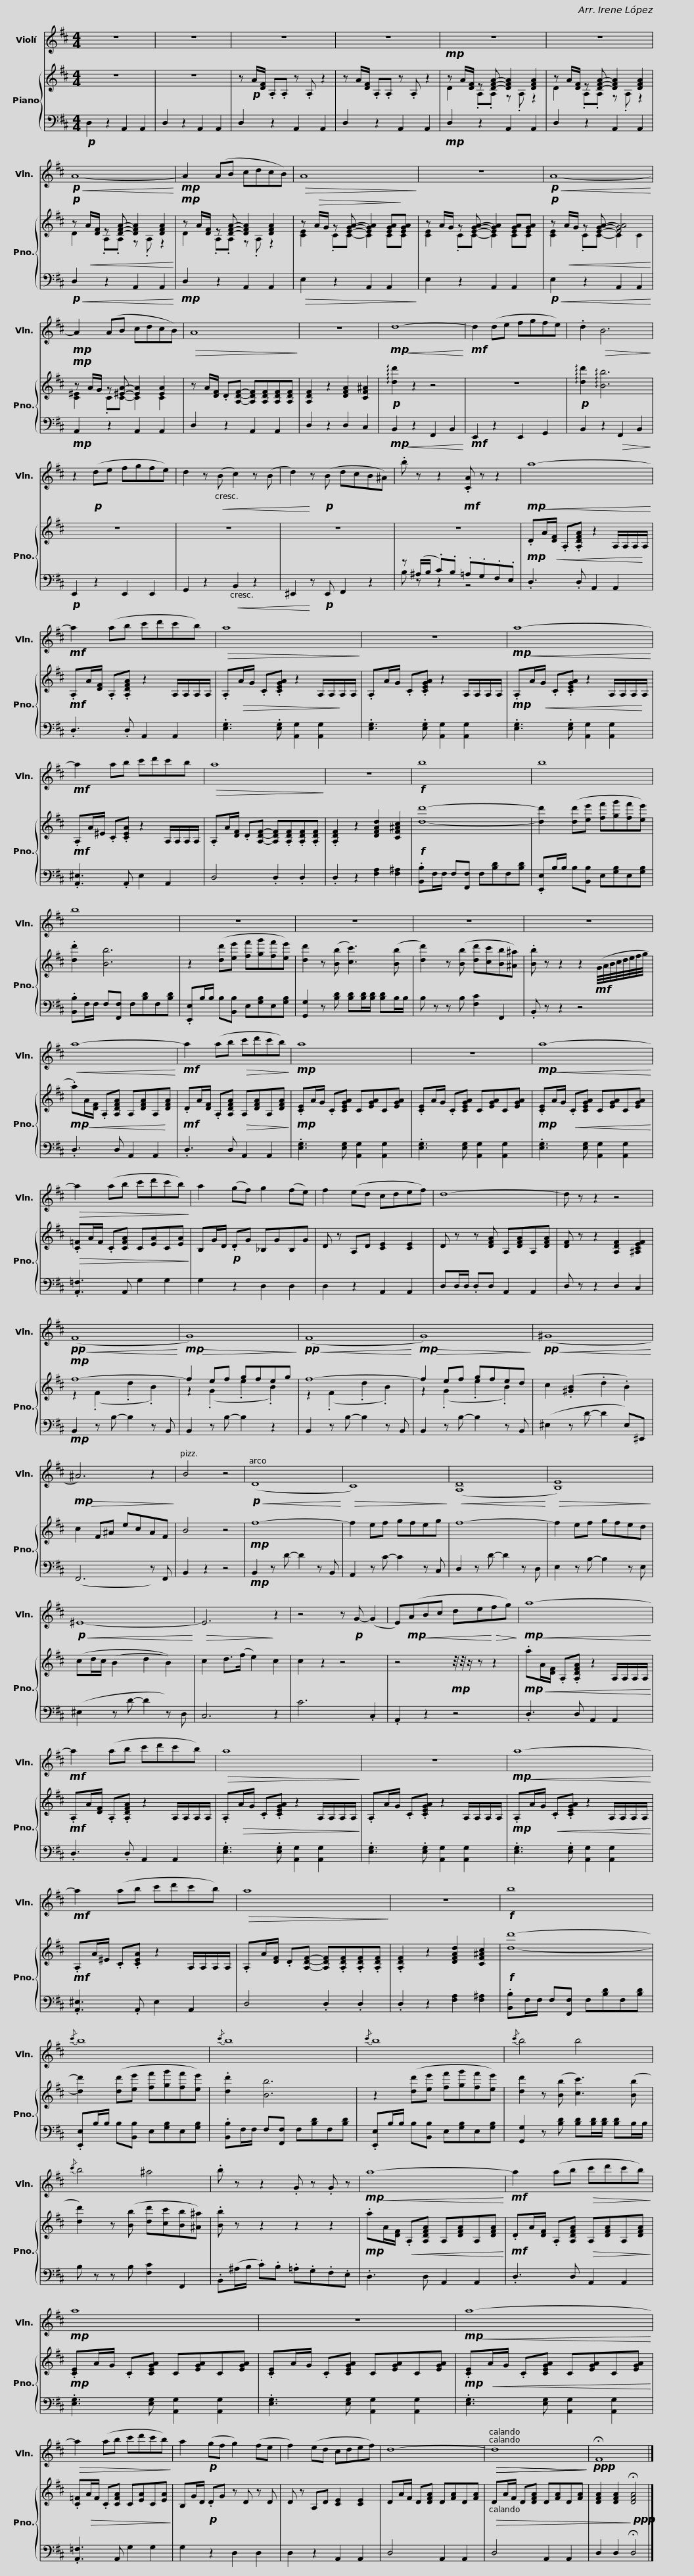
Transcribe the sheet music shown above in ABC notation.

X:1
%%score 1 { ( 2 4 ) | ( 3 5 ) }
L:1/8
M:4/4
I:linebreak $
K:D
V:1 treble
V:2 treble
V:4 treble
V:3 bass
V:5 bass
V:1
 z8 | z8 | z8 | z8 | z8 |$ %5
 z8 |!p!!<(! A8-!<)! |!mp! A2 (AB cdcB) |$!>(! A8!>)! | z8 | %10
!p!!<(! A8-!<)! |$!mp! A2 (AB cdcB) |!>(! A8!>)! | z8 |!mp!!<(! d8-!<)! | %15
!mf! d2 (de fgfe) |$ .d2!>(! B6!>)! | z2!p! (de fgfe) | d2 z!<(! (B c2) z (B | d2)!<)! z!p! (B dcB^A) | %20
 .b z z2!mf! .[CA] z z2 |$!mp!!<(! a8-!<)! |!mf! a2 (ab c'd'c'b) |!>(! a8!>)! |$ z8 | %25
!mp!!<(! a8-!<)! |!mf! a2 ab c'd'c'b |$!>(! a8!>)! | z8 |!f! b8 | %30
 b8 |$ b8 | z8 | z8 | z8 |$ %35
 z8 |!<(! a8-!<)! |!mf! a2 (ab!>(! c'd'c'b)!>)! |$!mp! a8 | z8 | %40
!mp!!<(! a8-!<)! |$!>(! a2 (ab c'd'c'b)!>)! | a2 (gf) g2 (fe) | f2 (ed cdef) | d8- |$ %45
 d z z2 z4 |!pp!!<(! (F8!<)! |!mp!!>(! G8)!>)! |!pp!!<(! (F8!<)! |!mp!!>(! G8)!>)! |$ %50
!pp!!<(! (^G8!<)! |!mp!!>(! ^A6) z2!>)! | B4 z4 |!p!!<(! (D8!<)! |!>(! C8)!>)! |$ %55
!<(! ([A,D]8!<)! |!>(! [B,E]8)!>)! |!p!!<(! ^E8-!<)! |!>(! E6!>)! z2 | z4 z!p! G- (G2 |$ %60
 E)!mp!!<(!(ABc de!<)!!>(!fg)!>)! |!mp!!<(! a8-!<)! |!mf! a2 (ab c'd'c'b) |$!>(! a8!>)! | z8 | %65
!mp!!<(! a8-!<)! |$!mf! a2 (ab c'd'c'b) |!>(! a8!>)! | z8 |!f! b8 |$ %70
{/c'} b8 |{/c'} b8 |{/c'} b8 |${/c'} b4 b4 |{/c'} b4 ^a4 | %75
 .b z z2 .G z .G z |$!mp!!<(! a8-!<)! |!mf! a2 (ab!>(! c'd'c'b)!>)! |!mp! a8 |$ z8 | %80
!mp!!<(! a8-!<)! |!>(! a2 (ab c'd'c'b)!>)! |$ a2!p! (gf g2) (fe | f2) (ed cdef) | d8- | %85
!>(!!>(! d8!>)!!>)! |!ppp! !fermata!F8 |] %87
V:2
 z8 | z8 | z!p! A/[DF]/ .A,.A, z .A, z2 | z A/[DF]/ .A,.A, z .A, z2 |!mp! z A/[DF]/ z [DFA]- [DFA]2 [DFA]2 |$ %5
 z A/[DF]/ z [DFA]- [DFA]2 [DFA]2 |!p! z!<(! A/[DF]/ z [DFA]- [DFA]2 [DFA]2!<)! |!mp! z A/[DF]/ z [DFA]- [DFA]2 [DFA]2 |$ z!>(! A/G/ z [EGA]- [EGA]2 [EGA]!>)![EGA] | z A/G/ z [EGA]- [EGA]2 [EGA][EGA] | %10
!p! z!<(! A/G/ z [EGA]- [EGA]4!<)! |$!mp! z A/G/ z [^EA]- [EA]2 [EA]2 | z A/[DF]/ .D[A,DF]- [A,DF][A,DF][A,DF][A,DF] | [A,DF]2 z2 [DFA]2 [CF^A]2 |!p! !arpeggio![dd']2 z2 z4 | %15
 z8 |$!p! !arpeggio![dd']2 !arpeggio![Bb]6 | z8 | z8 | z8 | %20
 z8 |$!mp! .DA/!<(![DF]/ .A,.[A,DFA] z2 A,/A,/A,/!<)!A,/ |!mf! .A,A/[DF]/ .A,.[A,DFA] z2 A,/A,/A,/A,/ | .A,!>(!A/G/ .C.[CEGA] z2 A,/A,/!>)!A,/A,/ |$ .A,A/G/ .C.[CEGA] z2 A,/A,/A,/A,/ | %25
!mp! .A,A/!<(!G/ .C.[CEGA] z2 A,/A,/A,/!<)!A,/ |!mf! .A,A/^E/ .C.[CEA] z2 A,/A,/A,/A,/ |$ .A,A/[DF]/ .D[A,DF]- [A,DF].[A,DF].[A,DF].[A,DF] | .[A,DF]2 z2 [DFAd]2 [CF^Ac]2 |!f! [dd']8- | %30
 [dd']2 ([dd'][ee'] [ff'][gg'][ff'][ee']) |$ .[dd']2 [Bb]6 | z2 ([dd'][ee'] [ff'][gg'][ff'][ee']) | [dd']2 z ([Bb] [cc']3) ([Bb] | [dd']2) z ([Bb] [dd'][cc'][Bb][^A^a]) |$ %35
 .[Bb] z z2 z2!mf! (G/4A/4B/4c/4d/4e/4f/4g/4 |!mp! .a)!<(!A/[DF]/ .A,[A,DFA] A,[DFA]A,!<)![DFA] |!mf! .DA/[DF]/ .A,[A,DFA]!>(! A,[DFA]A,[DFA]!>)! |$!mp! .[CE]A/G/ .C[CEGA] C[EGA]C[EGA] | .[CE]A/G/ .C[CEGA] C[EGA]C[EGA] | %40
!mp! .[CE]A/G/!<(! .C[CEGA] C[EGA]C[EGA]!<)! |$!>(! .[C=F]A/F/ .C[CFA] C[EA]C[EA]!>)! | B,G/D/!p! .DG _B,GB,G | D z A,D [CE]2 [CE]2 | D z z [DFA] A,[DFA]A,[DFA] |$ %45
 [DF] z z2 [A,DF]2 [^A,CEF]2 |!mp! f8- | f2 ef gfeg | f8- | f2 ef gfed |$ %50
 c2 (.[^GB]2 .d2 .B2) | c2 F^A ecAF | B4 z4 |!mp! f8- | f2 ef gfeg |$ %55
 f8- | f2 ef gfed | (cd/c/ (B2 d2 B2)) | c2 d>(f e2) c2 | c2 z2 z4 |$ %60
 z4!mp! z/4 z/4 z/ z z2 |!mp! .a!<(!A/[DF]/ .A,.[A,DFA] z2 A,/A,/A,/A,/!<)! |!mf! .A,A/[DF]/ .A,.[A,DFA] z2 A,/A,/A,/A,/ |$ .A,!>(!A/G/ .C.[CEGA] z2 A,/A,/A,/A,/!>)! | .A,A/G/ .C.[CEGA] z2 A,/A,/A,/A,/ | %65
!mp! .A,A/G/!<(! .C.[CEGA] z2 A,/A,/A,/A,/!<)! |$!mf! .A,A/^E/ .C.[CEA] z2 A,/A,/A,/A,/ | .A,A/[DF]/ .D[A,DF]- [A,DF].[A,DF].[A,DF].[A,DF] | .[A,DF]2 z2 [DFAd]2 [CF^Ac]2 |!f! [dd']8- |$ %70
 [dd']2 ([dd'][ee'] [ff'][gg'][ff'][ee']) | .[dd']2 [Bb]6 | z2 ([dd'][ee'] [ff'][gg'][ff'][ee']) |$ [dd']2 z ([Bb] [cc']3) ([Bb] | [dd']2) z ([Bb] [dd'][cc'][Bb][^A^a]) | %75
 .[Bb] z z2 z2 z2 |$!mp! .aA/[DF]/!<(! .A,[A,DFA] A,[DFA]A,[DFA]!<)! |!mf! .DA/[DF]/ .A,[A,DFA]!>(! A,[DFA]A,[DFA]!>)! |!mp! .[CE]A/G/ .C[CEGA] C[EGA]C[EGA] |$ .[CE]A/G/ .C[CEGA] C[EGA]C[EGA] | %80
!mp! .[CE]!<(!A/G/ .C[CEGA] C[EGA]C[EGA]!<)! | .[C=F]!>(!A/F/ .C[CFA] C[EA]C[EA]!>)! |$ B,G/D/!p! .DG z D z D | D z A,D [CE]2 [CE]2 | DA/F/ D[DFA] D[FA]D[FA] | %85
!>(! DA/F/ D[DFA] D[FA]D[FA] | [DFA]2 [DFA]2!>)!!ppp! !fermata![DFA]4 |] %87
V:3
!p! D,2 z2 A,,2 A,,2 | D,2 z2 A,,2 A,,2 | D,2 z2 A,,2 A,,2 | D,2 z2 A,,2 A,,2 |!mp! D,2 z2 A,,2 A,,2 |$ %5
 D,2 z2 A,,2 A,,2 |!p!!<(! D,2 z2 A,,2 A,,2!<)! |!mp! D,2 z2 A,,2 A,,2 |$!>(! E,2 z2 A,,2 A,,2!>)! | E,2 z2 A,,2 A,,2 | %10
!p!!<(! E,2 z2 A,,2 A,,2!<)! |$!mp! A,,2 z2 A,,2 A,,2 | D,2 z2 A,,2 A,,2 | D,2 z2 D,2 C,2 |!mp!!<(! B,,2 z2 F,,2 B,,2!<)! | %15
!mf! E,,2 z2 E,,2 G,,2 |$ B,,2 z2!>(! F,,2 B,,2!>)! |!p! E,,2 z2 E,,2 E,,2 | G,,2 z2!<(! B,,2 z2 | ^E,,2!<)! z!p! E,, F,,2 z2 | %20
 z (^A,/B,/ .C).B, .=A,.G,.F,.E, |$ .D,3 .D, A,,2 A,,2 | .D,3 .D, A,,2 A,,2 | .[E,G,]3 .[E,G,] [A,,G,]2 [A,,G,]2 |$ .[E,G,]3 .[E,G,] [A,,G,]2 [A,,G,]2 | %25
 .[E,G,]3 .[E,G,] [A,,G,]2 [A,,G,]2 | .[A,,^E,]3 .A,, E,2 A,,2 |$ D,4 .D,2 .D,2 | .D,2 z2 [F,A,]2 [F,^A,]2 | .[B,,B,]F,/F,/ F,[F,,F,] F,[B,D]F,[B,D] | %30
 .[E,,E,]B,/B,/ B,[B,,B,] E,[G,B,]E,[G,B,] |$ .[B,,B,]F,/F,/ F,[F,,F,] F,[B,D]F,[B,D] | .[E,,E,]B,/B,/ B,[B,,B,] E,[G,B,]E,[G,B,] | [G,,G,]2 z [B,D] [B,D][B,D]/[B,D]/ [B,D]B,/B,/ | B, z z B, [F,C]2 F,,2 |$ %35
 .B,, z z2 z4 | .D,3 D, A,,2 A,,2 | .D,3 D, A,,2 A,,2 |$ .[E,G,]3 [E,G,] [A,,G,]2 [A,,G,]2 | .[E,G,]3 [E,G,] [A,,G,]2 [A,,G,]2 | %40
 .[E,G,]3 [E,G,] [A,,G,]2 [A,,G,]2 |$ .[A,,=F,]3 A,, G,2 G,2 | G,2 z2 D,2 D,2 | D,2 z2 A,,2 A,,2 | D,D,/D,/ .D,D, A,,2 A,,2 |$ %45
 D, z z2 D,2 C,2 |!mp! B,,2 z B,- B,2 z B,, | B,,2 z B,- B,2 z2 | B,,2 z B,- B,2 z B,, | B,,2 z B,- B,2 z B,, |$ %50
 (^E,2 z D- D2 E,)^E,, | (F,,6 z) F,, | B,,2 z2 z4 |!mp! B,,2 z D- D2 z B,, | A,,2 z C- C2 z C, |$ %55
 D,2 z D- D2 z D, | E,2 z B,- B,2 z E, | (^E,2 z D- D2 z) D, | C,6 z2 | C6 .C,2 |$ %60
 .A,,2 z2 z4 | .D,3 D, A,,2 A,,2 | .D,3 .D, A,,2 A,,2 |$ .[E,G,]3 .[E,G,] [A,,G,]2 [A,,G,]2 | .[E,G,]3 .[E,G,] [A,,G,]2 [A,,G,]2 | %65
 .[E,G,]3 .[E,G,] [A,,G,]2 [A,,G,]2 |$ .[A,,^E,]3 .A,, E,2 A,,2 | D,4 .D,2 .D,2 | .D,2 z2 [F,A,]2 [F,^A,]2 | .[B,,B,]F,/F,/ F,[F,,F,] F,[B,D]F,[B,D] |$ %70
 .[E,,E,]B,/B,/ B,[B,,B,] E,[G,B,]E,[G,B,] | .[B,,B,]F,/F,/ F,[F,,F,] F,[B,D]F,[B,D] | .[E,,E,]B,/B,/ B,[B,,B,] E,[G,B,]E,[G,B,] |$ [G,,G,]2 z [B,D] [B,D][B,D]/[B,D]/ [B,D]B,/B,/ | B, z z B, [F,C]2 F,,2 | %75
 .B,,(^A,/B,/ .C).B, .=A,.G,.F,.E, |$ .D,3 D, A,,2 A,,2 | .D,3 D, A,,2 A,,2 | .[E,G,]3 [E,G,] [A,,G,]2 [A,,G,]2 |$ .[E,G,]3 [E,G,] [A,,G,]2 [A,,G,]2 | %80
 .[E,G,]3 [E,G,] [A,,G,]2 [A,,G,]2 | .[A,,=F,]3 A,, G,2 G,2 |$ G,2 z2 D,2 D,2 | D,2 z2 A,,2 A,,2 | D,4 A,,2 A,,2 | %85
 D,4 A,,2 A,,2 | D,2 D,2 !fermata!D,4 |] %87
V:4
 x8 | x8 | x8 | x8 | D2 .A,.A, z .A, z2 |$ %5
 D2 .A,.A, z .A, z2 | D2 .A,.A, z .A, z2 | D2 .A,.A, z .A, z2 |$ [CE]2 .CC- C2 CC | [CE]2 .CC- C2 CC | %10
 [CE]2 .CC- C2 C2 |$ [C^E]2 .CC- C2 C2 | x8 | x8 | x8 | %15
 x8 |$ x8 | x8 | x8 | x8 | %20
 x8 |$ x8 | x8 | x8 |$ x8 | %25
 x8 | x8 |$ x8 | x8 | x8 | %30
 x8 |$ x8 | x8 | x8 | x8 |$ %35
 x8 | x8 | x8 |$ x8 | x8 | %40
 x8 |$ x8 | x8 | x8 | x8 |$ %45
 x8 | z2 (.F2 .d2 .B2) | z2 (.G2 .e2 .B2) | z2 (.F2 .d2 .B2) | z2 (.G2 .e2 .B2) |$ %50
 x8 | x8 | x8 | x8 | x8 |$ %55
 x8 | x8 | x8 | x8 | x8 |$ %60
 x8 | x8 | x8 |$ x8 | x8 | %65
 x8 |$ x8 | x8 | x8 | x8 |$ %70
 x8 | x8 | x8 |$ x8 | x8 | %75
 x8 |$ x8 | x8 | x8 |$ x8 | %80
 x8 | x8 |$ x8 | x8 | x8 | %85
 x8 | x8 |] %87
V:5
 x8 | x8 | x8 | x8 | x8 |$ %5
 x8 | x8 | x8 |$ x8 | x8 | %10
 x8 |$ x8 | x8 | x8 | x8 | %15
 x8 |$ x8 | x8 | x8 | x8 | %20
 B, z z2 z4 |$ x8 | x8 | x8 |$ x8 | %25
 x8 | x8 |$ x8 | x8 | x8 | %30
 x8 |$ x8 | x8 | x8 | x8 |$ %35
 x8 | x8 | x8 |$ x8 | x8 | %40
 x8 |$ x8 | x8 | x8 | x8 |$ %45
 x8 | x8 | x8 | x8 | x8 |$ %50
 x8 | x8 | x8 | x8 | x8 |$ %55
 x8 | x8 | x8 | x8 | x8 |$ %60
 x8 | x8 | x8 |$ x8 | x8 | %65
 x8 |$ x8 | x8 | x8 | x8 |$ %70
 x8 | x8 | x8 |$ x8 | x8 | %75
 x8 |$ x8 | x8 | x8 |$ x8 | %80
 x8 | x8 |$ x8 | x8 | x8 | %85
 x8 | x8 |] %87
